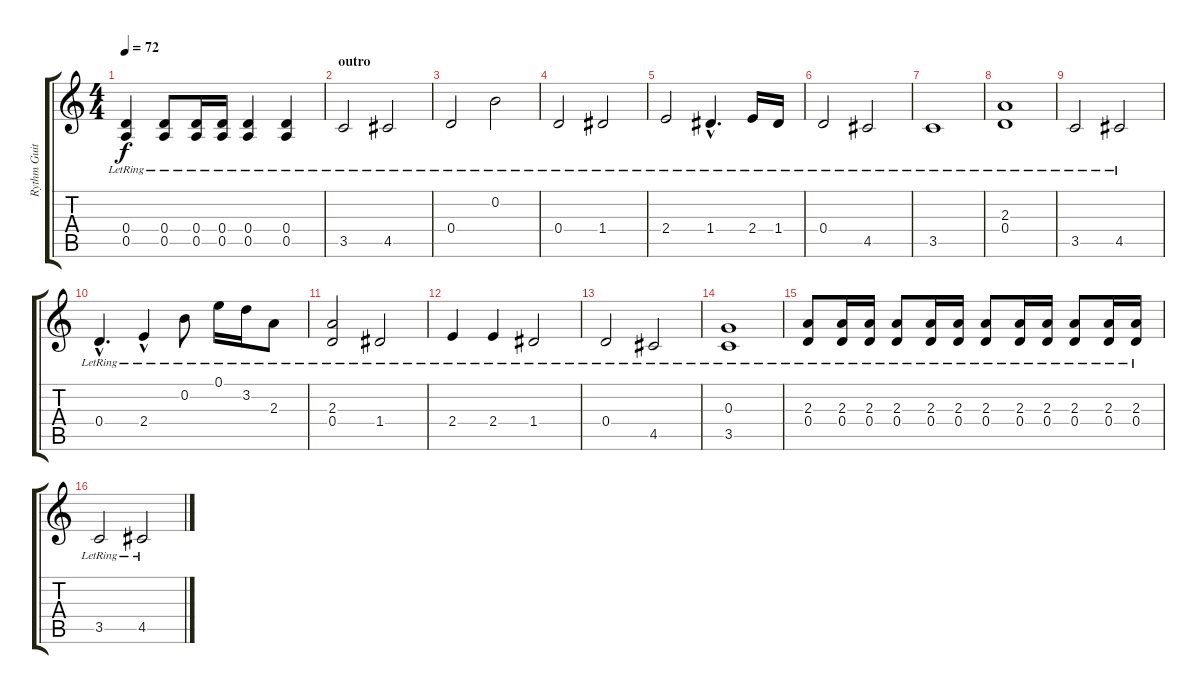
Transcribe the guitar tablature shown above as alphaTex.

\track ("Rythm Guitar (May)" "Rythm Guit") {instrument electricguitarclean}
\staff {score tabs}
\tuning (E4 B3 G3 D3 A2 E2) {hide}
\ts (4 4)
\tempo 72
\clef g2
\ks c
(0.4{lr} 0.5{lr}).4{dy f} (0.4{lr} 0.5{lr}).8 (0.4{lr} 0.5{lr}).16 (0.4{lr} 0.5{lr}).16 (0.4{lr} 0.5{lr}).4 (0.4{lr} 0.5{lr}).4 |
\section ("" "outro")
3.5{lr}.2 4.5{lr}.2 |
0.4{lr}.2 0.2{lr}.2 |
0.4{lr}.2 1.4{lr}.2 |
2.4{lr}.2 1.4{hac lr}.4{d} 2.4{lr}.16 1.4{lr}.16 |
0.4{lr}.2 4.5{lr}.2 |
3.5{lr}.1 |
(2.3{lr} 0.4{lr}).1 |
3.5{lr}.2 4.5{lr}.2 |
0.4{hac lr}.4{d} 2.4{hac lr}.4 0.2{lr}.8 0.1{lr}.16 3.2{lr}.16 2.3{lr}.8 |
(2.3{lr} 0.4{lr}).2 1.4{lr}.2 |
2.4{lr}.4 2.4{lr}.4 1.4{lr}.2 |
0.4{lr}.2 4.5{lr}.2 |
(0.3{lr} 3.5{lr}).1 |
(2.3{lr} 0.4{lr}).8 (2.3{lr} 0.4{lr}).16 (2.3{lr} 0.4{lr}).16 (2.3{lr} 0.4{lr}).8 (2.3{lr} 0.4{lr}).16 (2.3{lr} 0.4{lr}).16 (2.3{lr} 0.4{lr}).8 (2.3{lr} 0.4{lr}).16 (2.3{lr} 0.4{lr}).16 (2.3{lr} 0.4{lr}).8 (2.3{lr} 0.4{lr}).16 (2.3{lr} 0.4{lr}).16 |
3.5{lr}.2 4.5{lr}.2
